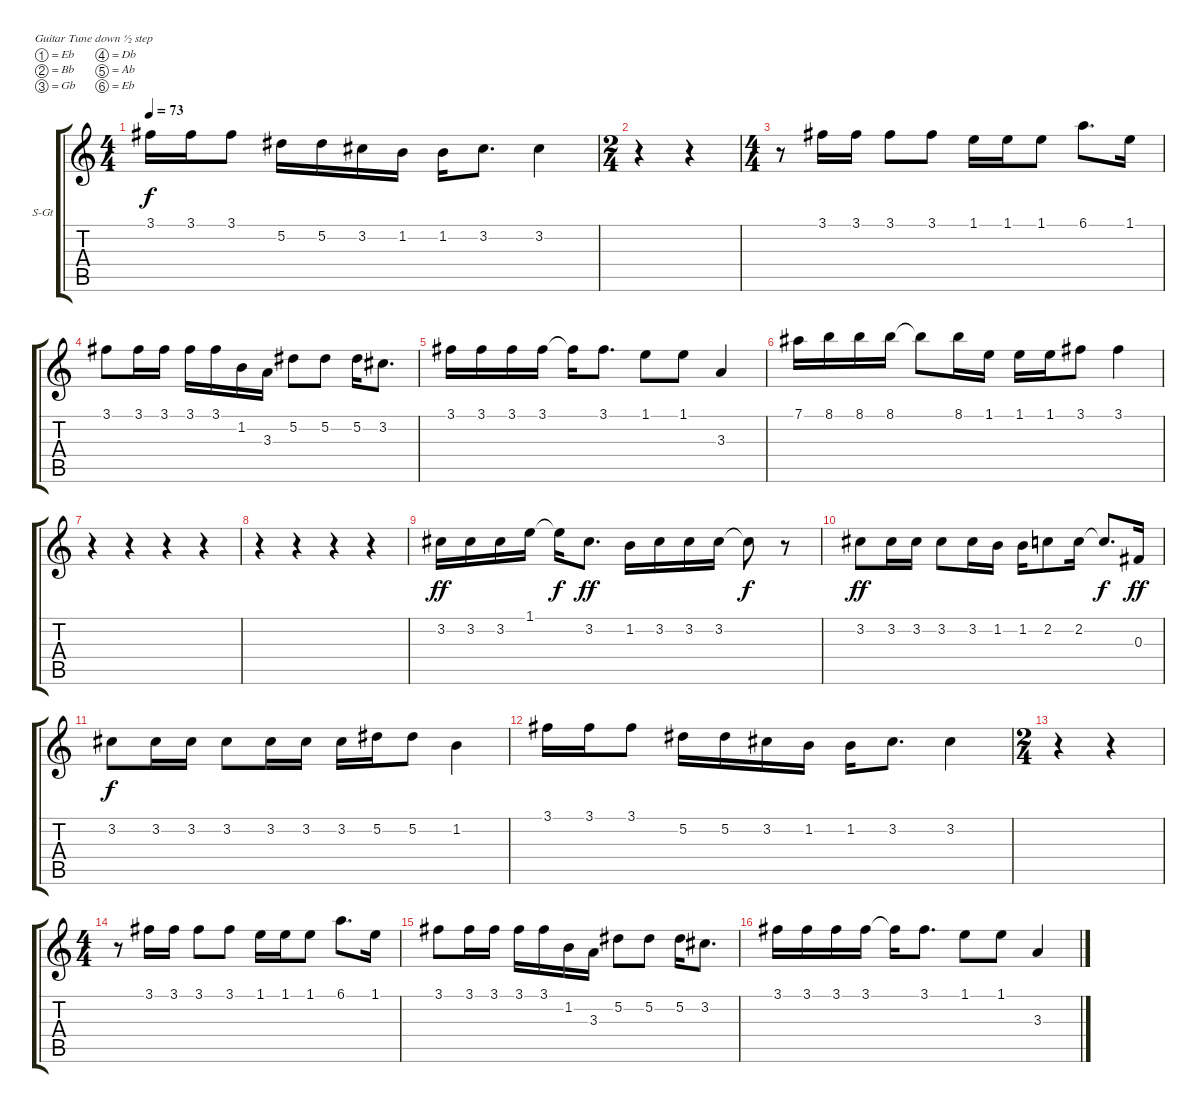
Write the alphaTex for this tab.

\bracketExtendMode groupsimilarinstruments
\firstSystemTrackNameOrientation horizontal
\otherSystemsTrackNameOrientation horizontal
\track ("Voice" "S-Gt") {instrument acousticgrandpiano}
\staff {score tabs}
\tuning (Eb4 Bb3 Gb3 Db3 Ab2 Eb2)
\displaytranspose 12
\ts (4 4)
\tempo 73
\clef g2
\ks c
3.1.16{dy f} 3.1.16 3.1.8 5.2.16 5.2.16 3.2.16 1.2.16 1.2.16 3.2.8{d} 3.2.4 |
\ts (2 4)
r.4 r.4 |
\ts (4 4)
r.8 3.1.16 3.1.16 3.1.8 3.1.8 1.1.16 1.1.16 1.1.8 6.1.8{d} 1.1.16 |
3.1.8 3.1.16 3.1.16 3.1.16 3.1.16 1.2.16 3.3.16 5.2.8 5.2.8 5.2.16 3.2.8{d} |
3.1.16 3.1.16 3.1.16 3.1.16 3.1{t}.16 3.1.8{d} 1.1.8 1.1.8 3.3.4 |
7.1.16 8.1.16 8.1.16 8.1.16 8.1{t}.8 8.1.16 1.1.16 1.1.16 1.1.16 3.1.8 3.1.4 |
r.4 r.4 r.4 r.4 |
r.4 r.4 r.4 r.4 |
3.2.16{dy ff} 3.2.16 3.2.16 1.1.16 1.1{t}.16{dy f} 3.2.8{d dy ff} 1.2.16 3.2.16 3.2.16 3.2.16 3.2{t}.8{dy f} r.8 |
3.2.8{dy ff} 3.2.16 3.2.16 3.2.8 3.2.16 1.2.16 1.2.16 2.2.8 2.2.16 2.2{t}.8{d dy f} 0.3.16{dy ff} |
3.2.8{dy f} 3.2.16 3.2.16 3.2.8 3.2.16 3.2.16 3.2.16 5.2.16 5.2.8 1.2.4 |
3.1.16 3.1.16 3.1.8 5.2.16 5.2.16 3.2.16 1.2.16 1.2.16 3.2.8{d} 3.2.4 |
\ts (2 4)
r.4 r.4 |
\ts (4 4)
r.8 3.1.16 3.1.16 3.1.8 3.1.8 1.1.16 1.1.16 1.1.8 6.1.8{d} 1.1.16 |
3.1.8 3.1.16 3.1.16 3.1.16 3.1.16 1.2.16 3.3.16 5.2.8 5.2.8 5.2.16 3.2.8{d} |
3.1.16 3.1.16 3.1.16 3.1.16 3.1{t}.16 3.1.8{d} 1.1.8 1.1.8 3.3.4
